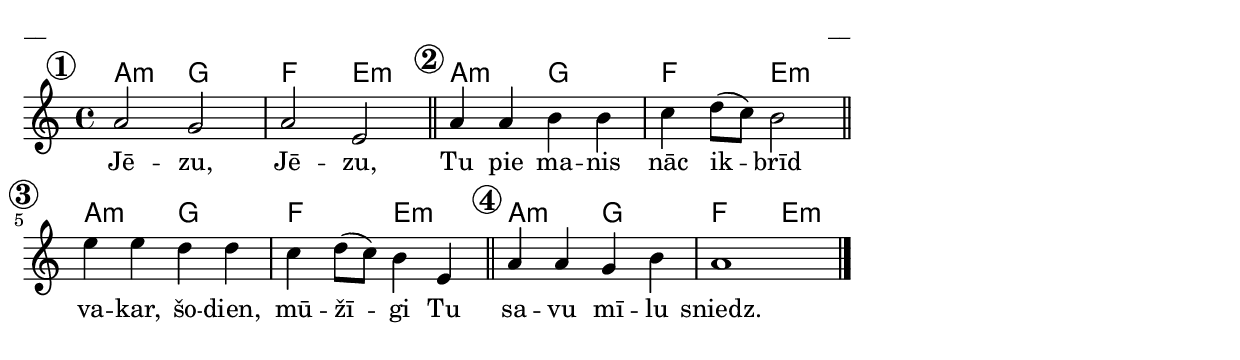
\version "2.13.18"

\paper {
line-width = 14\cm
left-margin = 0.4\cm
between-system-padding = 0.1\cm
between-system-space = 0.1\cm
}

\layout {
indent = #0
ragged-last = ##f
}

chordsA = \chordmode {
a2:min g f e:min
a2:min g f e:min
a2:min g f e:min
a2:min g f e:min
}

voiceA = \relative c'' {
\clef "treble"
\key a \minor
\override Score.RehearsalMark #'break-align-symbols = #'(time-signature)
\time 4/4

\mark \markup {\circle \bold 1 }
a2 g | a e \bar"||"
\mark \markup {\circle \bold 2 }
a4 a b b | c d8 ([c]) b2 \bar"||"
\mark \markup {\circle \bold 3 }
e4 e d d | c d8 ([c]) b4 e, \bar"||"
\mark \markup {\circle \bold 4 }
a4 a g b | a1 \bar"|."
}

lyricA = \lyricmode {
Jē -- zu, Jē -- zu, Tu pie ma -- nis nāc ik -- brīd
va -- kar, šo -- dien, mū -- žī -- gi Tu sa -- vu mī -- lu sniedz.
}


fullScore = <<
\new ChordNames { \chordsA }
\new Staff {
<<
\new Voice = "voiceA" { \oneVoice \autoBeamOff \voiceA }
\lyricsto "voiceA" \new Lyrics \lyricA
>>
}
>>


\score {
\fullScore
\header { piece = "__" opus = "__" }
}
\markup { \with-color #(x11-color 'white) \sans \smaller "aaa" }
\score {
\unfoldRepeats
\fullScore
\midi {
\context { \Staff \remove "Staff_performer" }
\context { \Voice \consists "Staff_performer" }
}
}


